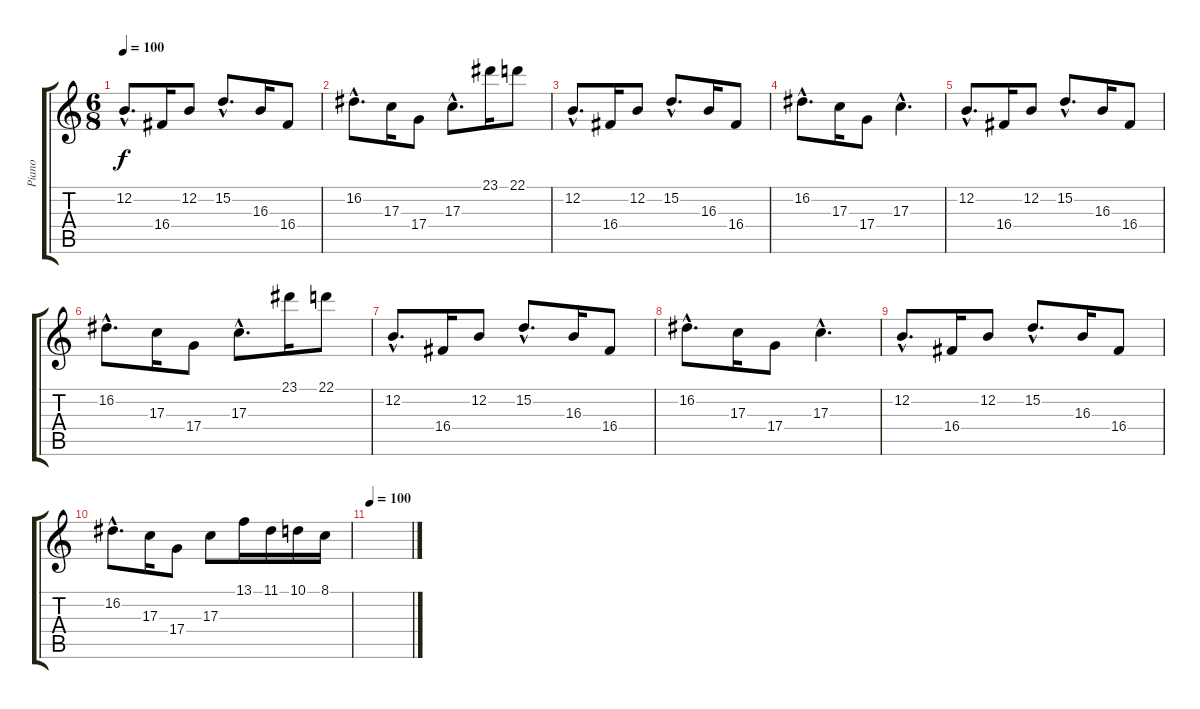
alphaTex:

\track ("Piano" "Piano") {instrument acousticgrandpiano}
\staff {score tabs}
\tuning (E4 B3 G3 D3 A2 E2) {hide}
\ts (6 8)
\tempo 100
\clef g2
\ks c
12.2{hac}.8{d dy f} 16.4.16 12.2.8 15.2{hac}.8{d} 16.3.16 16.4.8 |
16.2{hac}.8{d} 17.3.16 17.4.8 17.3{hac}.8{d} 23.1.16 22.1.8 |
12.2{hac}.8{d} 16.4.16 12.2.8 15.2{hac}.8{d} 16.3.16 16.4.8 |
16.2{hac}.8{d} 17.3.16 17.4.8 17.3{hac}.4{d} |
12.2{hac}.8{d} 16.4.16 12.2.8 15.2{hac}.8{d} 16.3.16 16.4.8 |
16.2{hac}.8{d} 17.3.16 17.4.8 17.3{hac}.8{d} 23.1.16 22.1.8 |
12.2{hac}.8{d} 16.4.16 12.2.8 15.2{hac}.8{d} 16.3.16 16.4.8 |
16.2{hac}.8{d} 17.3.16 17.4.8 17.3{hac}.4{d} |
12.2{hac}.8{d} 16.4.16 12.2.8 15.2{hac}.8{d} 16.3.16 16.4.8 |
16.2{hac}.8{d} 17.3.16 17.4.8 17.3.8 13.1.16 11.1.16 10.1.16 8.1.16 |
\tempo 100
